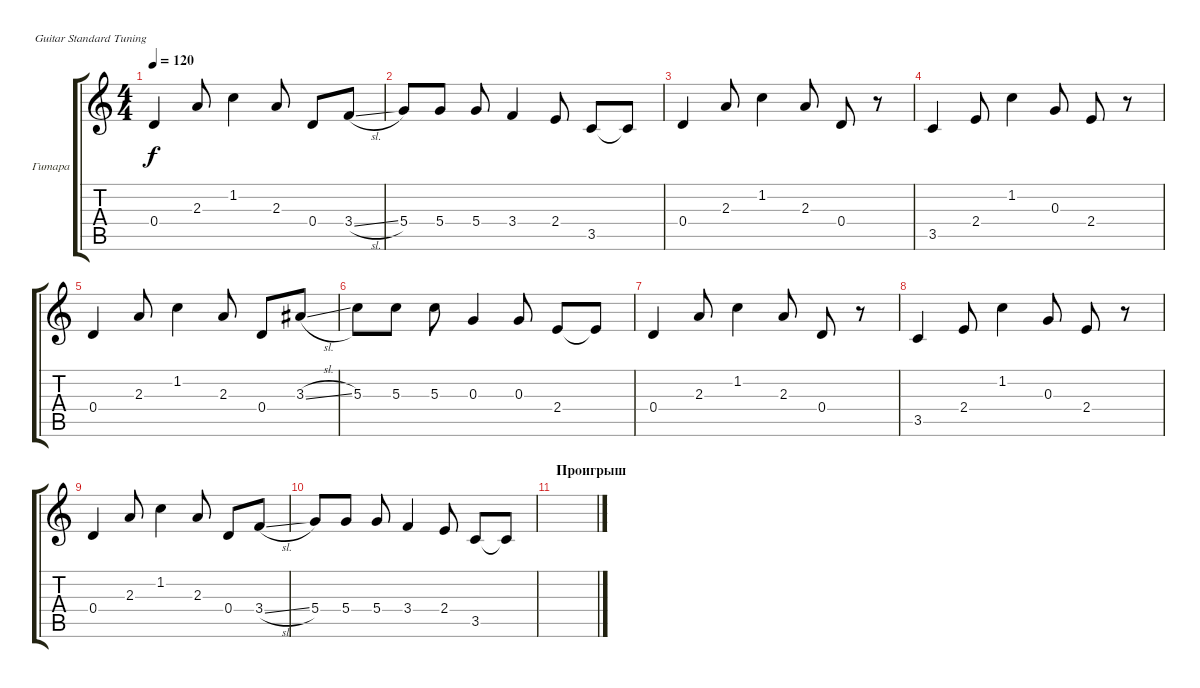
\defaultSystemsLayout 4
\bracketExtendMode groupsimilarinstruments
\firstSystemTrackNameOrientation horizontal
\otherSystemsTrackNameOrientation horizontal
\track ("Ю.Каспарян (Clean)" "Гитара") {instrument electricguitarclean}
\staff {score tabs}
\tuning (E4 B3 G3 D3 A2 E2)
\ts (4 4)
\tempo 120
\clef g2
\ks c
0.4.4{dy f} 2.3.8 1.2.4 2.3.8 0.4.8 3.4{sl}.8 |
5.4.8 5.4.8 5.4.8 3.4.4 2.4.8 3.5.8 3.5{t}.8 |
0.4.4 2.3.8 1.2.4 2.3.8 0.4.8 r.8 |
3.5.4 2.4.8 1.2.4 0.3.8 2.4.8 r.8 |
0.4.4 2.3.8 1.2.4 2.3.8 0.4.8 3.3{sl}.8 |
5.3.8 5.3.8 5.3.8 0.3.4 0.3.8 2.4.8 2.4{t}.8 |
0.4.4 2.3.8 1.2.4 2.3.8 0.4.8 r.8 |
3.5.4 2.4.8 1.2.4 0.3.8 2.4.8 r.8 |
0.4.4 2.3.8 1.2.4 2.3.8 0.4.8 3.4{sl}.8 |
5.4.8 5.4.8 5.4.8 3.4.4 2.4.8 3.5.8 3.5{t}.8 |
\section ("" "Проигрыш")
